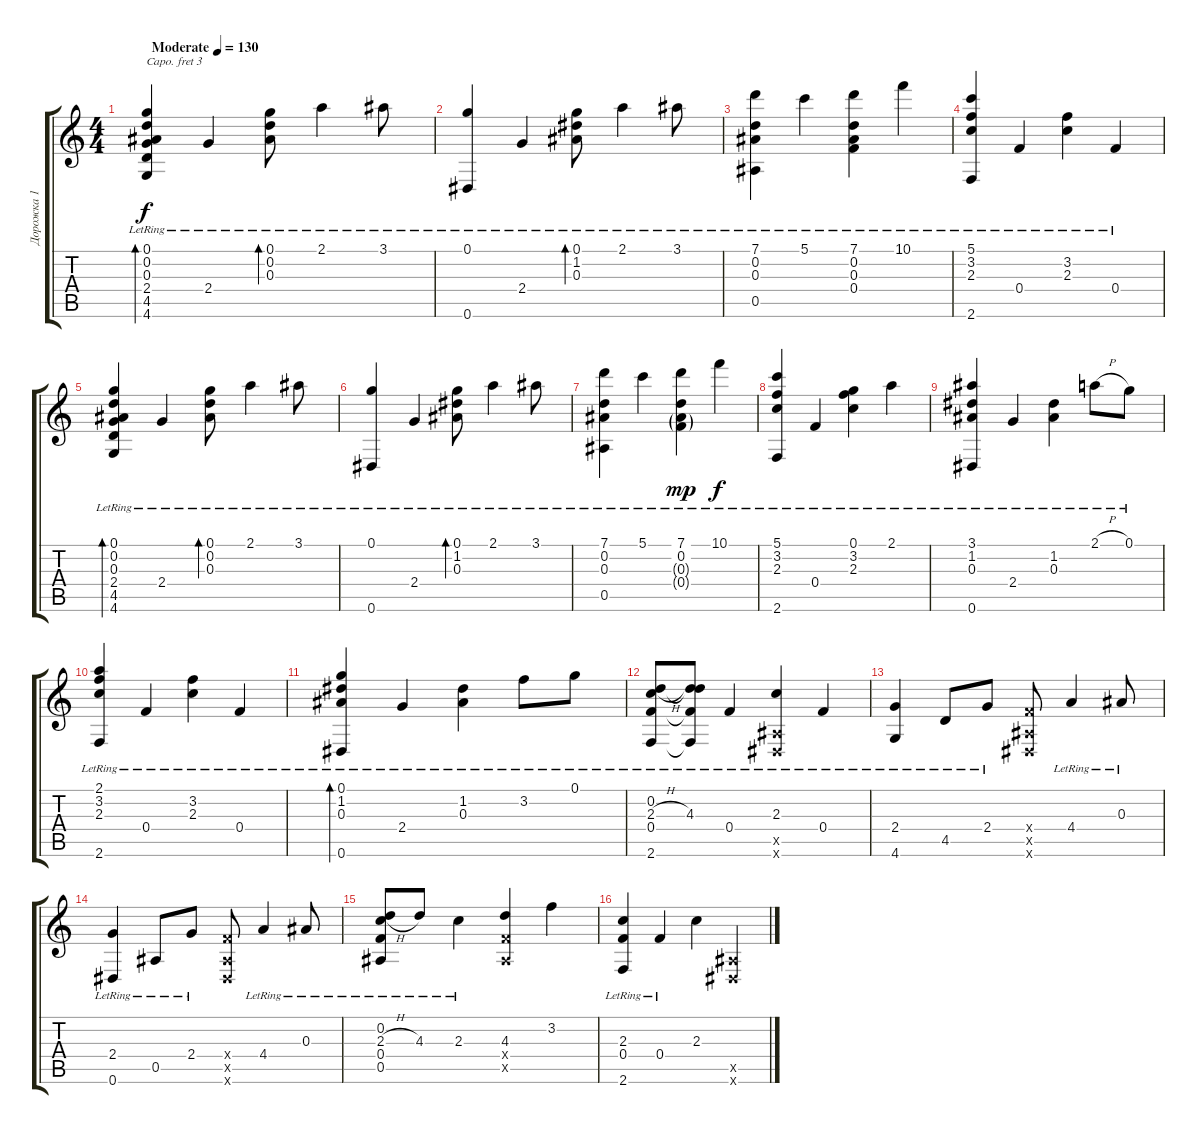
\track ("Дорожка 1" "Дорожка 1") {instrument acousticguitarsteel}
\staff {score tabs}
\capo 3
\tuning (E4 B3 G3 D3 G2 C2) {hide}
\ts (4 4)
\tempo (130 "Moderate")
\clef g2
\ks c
(0.1{lr} 0.2{lr} 0.3{lr} 2.4{lr} 4.5{lr} 4.6{lr}).4{bd 60 dy f instrument acousticguitarsteel} 2.4{lr}.4 (0.1{lr} 0.2{lr} 0.3{lr}).8{bd 60} 2.1{lr}.4 3.1{lr}.8 |
(0.1{lr} 0.6{lr}).4 2.4{lr}.4 (0.1{lr} 1.2{lr} 0.3{lr}).8{bd 60} 2.1{lr}.4 3.1{lr}.8 |
(7.1{lr} 0.2{lr} 0.3{lr} 0.5{lr}).4 5.1{lr}.4 (7.1{lr} 0.2{lr} 0.3{lr} 0.4{lr}).4 10.1{lr}.4 |
(5.1{lr} 3.2{lr} 2.3{lr} 2.6{lr}).4 0.4{lr}.4 (3.2{lr} 2.3{lr}).4 0.4{lr}.4 |
(0.1{lr} 0.2{lr} 0.3{lr} 2.4{lr} 4.5{lr} 4.6{lr}).4{bd 60} 2.4{lr}.4 (0.1{lr} 0.2{lr} 0.3{lr}).8{bd 60} 2.1{lr}.4 3.1{lr}.8 |
(0.1{lr} 0.6{lr}).4 2.4{lr}.4 (0.1{lr} 1.2{lr} 0.3{lr}).8{bd 60} 2.1{lr}.4 3.1{lr}.8 |
(7.1{lr} 0.2{lr} 0.3{lr} 0.5{lr}).4 5.1{lr}.4 (7.1{lr} 0.2{lr} 0.3{g lr} 0.4{g lr}).4{dy mp} 10.1{lr}.4{dy f} |
(5.1{lr} 3.2{lr} 2.3{lr} 2.6{lr}).4 0.4{lr}.4 (0.1{lr} 3.2{lr} 2.3{lr}).4 2.1{lr}.4 |
(3.1{lr} 1.2{lr} 0.3{lr} 0.6{lr}).4 2.4{lr}.4 (1.2{lr} 0.3{lr}).4 2.1{h lr}.8 0.1{lr}.8 |
(2.1{lr} 3.2{lr} 2.3{lr} 2.6{lr}).4 0.4{lr}.4 (3.2{lr} 2.3{lr}).4 0.4{lr}.4 |
(0.1{lr} 1.2{lr} 0.3{lr} 0.6{lr}).4{bd 60} 2.4{lr}.4 (1.2{lr} 0.3{lr}).4 3.2{lr}.8 0.1{lr}.8 |
(0.2{lr} 2.3{h lr} 0.4{lr} 2.6{lr}).8 (0.2{t} 4.3{lr} 0.4{t} 2.6{t}).8 0.4{lr}.4 (2.3{lr} 0.5{x} 0.6{x}).4 0.4{lr}.4 |
(2.4{lr} 4.6{lr}).4 4.5{lr}.8 2.4{lr}.8 (0.4{x} 0.5{x} 0.6{x}).8 4.4{lr}.4 0.3{lr}.8 |
(2.4{lr} 0.6{lr}).4 0.5{lr}.8 2.4{lr}.8 (0.4{x} 0.5{x} 0.6{x}).8 4.4{lr}.4 0.3{lr}.8 |
(0.2{lr} 2.3{h lr} 0.4{lr} 0.5{lr}).8 4.3{lr}.8 2.3{lr}.4 (4.3 0.4{x} 0.5{x}).4 3.2.4 |
(2.3{lr} 0.4{lr} 2.6{lr}).4 0.4{lr}.4 2.3.4 (0.5{x} 0.6{x}).4
